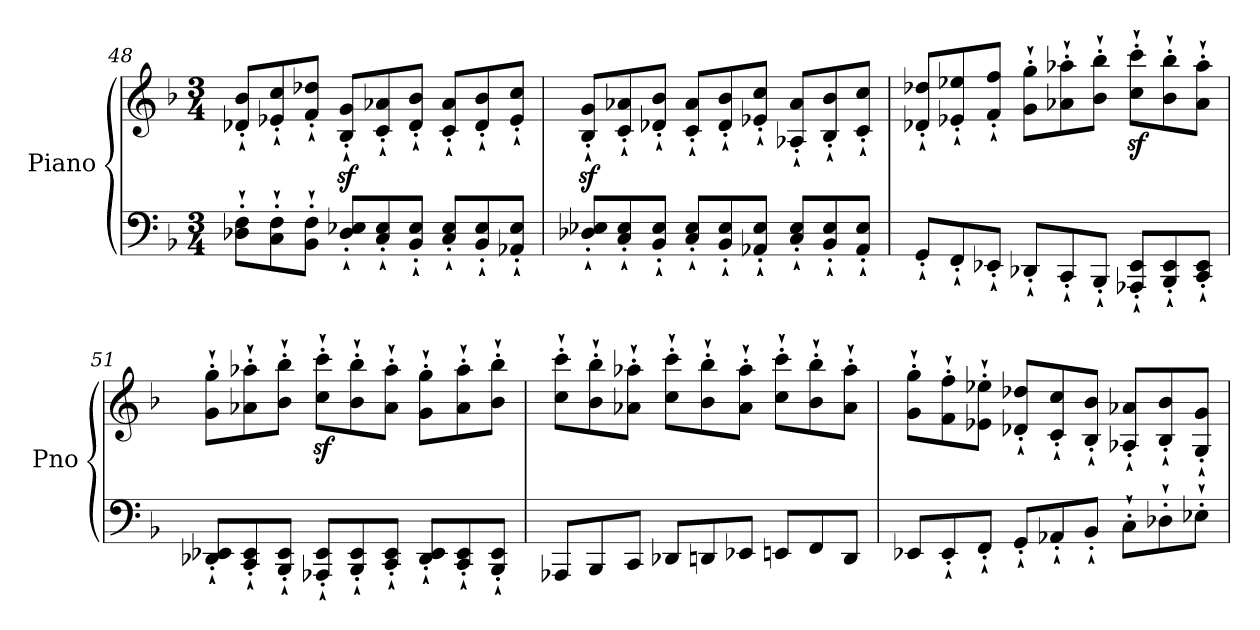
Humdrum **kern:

**kern	**kern
*part1	*part1
*staff2	*staff1
*I"Piano	*
*I'Pno	*
*clefF4	*clefG2
*k[b-]	*k[b-]
*M3/4	*M3/4
*Xtuplet	*Xtuplet
=48	=48
12D-X\`' 12F\`'L	12d-X/`' 12b-/`'L
12C\`' 12F\`'	12e-X/`' 12cc/`'
12BB-\`' 12F\`'J	12f/`' 12dd-X/`'J
12D-/`' 12E-X/`'L	12B-/z<`' 12g/z<`'L
12C/`' 12E-/`'	12c/`' 12a-X/`'
12BB-/`' 12E-/`'J	12d-/`' 12b-/`'J
12C/`' 12E-/`'L	12c/`' 12a-/`'L
12BB-/`' 12E-/`'	12d-/`' 12b-/`'
12AA-X/`' 12E-/`'J	12e-/`' 12cc/`'J
!!LO:LB:g=z
=49	=49
12D-X/`' 12E-X/`'L	12B-/z<`' 12g/z<`'L
12C/`' 12E-/`'	12c/`' 12a-X/`'
12BB-/`' 12E-/`'J	12d-X/`' 12b-/`'J
12C/`' 12E-/`'L	12c/`' 12a-/`'L
12BB-/`' 12E-/`'	12d-/`' 12b-/`'
12AA-X/`' 12E-/`'J	12e-X/`' 12cc/`'J
12C/`' 12E-/`'L	12A-X/`' 12a-/`'L
12BB-/`' 12E-/`'	12B-/`' 12b-/`'
12AA-/`' 12E-/`'J	12c/`' 12cc/`'J
=50	=50
12GG`'/L	12d-X/`' 12dd-X/`'L
12FF`'/	12e-X/`' 12ee-X/`'
12EE-X`'/J	12f/`' 12ff/`'J
12DD-X`'/L	12g\`' 12gg\`'L
12CC`'/	12a-X\`' 12aa-X\`'
12BBB-`'/J	12b-\`' 12bb-\`'J
12AAA-X/`' 12EE-/`'L	12cc\z<`' 12ccc\z<`'L
12BBB-/`' 12EE-/`'	12b-\`' 12bb-\`'
12CC/`' 12EE-/`'J	12a-\`' 12aa-\`'J
=51	=51
12DD-X/`' 12EE-X/`'L	12g\`' 12gg\`'L
12CC/`' 12EE-/`'	12a-X\`' 12aa-X\`'
12BBB-/`' 12EE-/`'J	12b-\`' 12bb-\`'J
12AAA-X/`' 12EE-/`'L	12cc\z<`' 12ccc\z<`'L
12BBB-/`' 12EE-/`'	12b-\`' 12bb-\`'
12CC/`' 12EE-/`'J	12a-\`' 12aa-\`'J
12DD-/`' 12EE-/`'L	12g\`' 12gg\`'L
12CC/`' 12EE-/`'	12a-\`' 12aa-\`'
12BBB-/`' 12EE-/`'J	12b-\`' 12bb-\`'J
!!LO:LB:g=z
=52	=52
12AAA-X/L	12cc\`' 12ccc\`'L
12BBB-/	12b-\`' 12bb-\`'
12CC/J	12a-X\`' 12aa-X\`'J
12DD-X/L	12cc\`' 12ccc\`'L
12DDn/	12b-\`' 12bb-\`'
12EE-X/J	12a-\`' 12aa-\`'J
12EEn/L	12cc\`' 12ccc\`'L
12FF/	12b-\`' 12bb-\`'
12DD/J	12a-\`' 12aa-\`'J
=53	=53
12EE-X/L	12g\`' 12gg\`'L
12EE-`'/	12f\`' 12ff\`'
12FF`'/J	12e-X\`' 12ee-X\`'J
12GG`'/L	12d-X/`' 12dd-X/`'L
12AA-X`'/	12c/`' 12cc/`'
12BB-`'/J	12B-/`' 12b-/`'J
12C`'\L	12A-X/`' 12a-X/`'L
12D-X`'\	12B-/`' 12b-/`'
12E-X`'\J	12G/`' 12g/`'J
=	=
*-	*-
